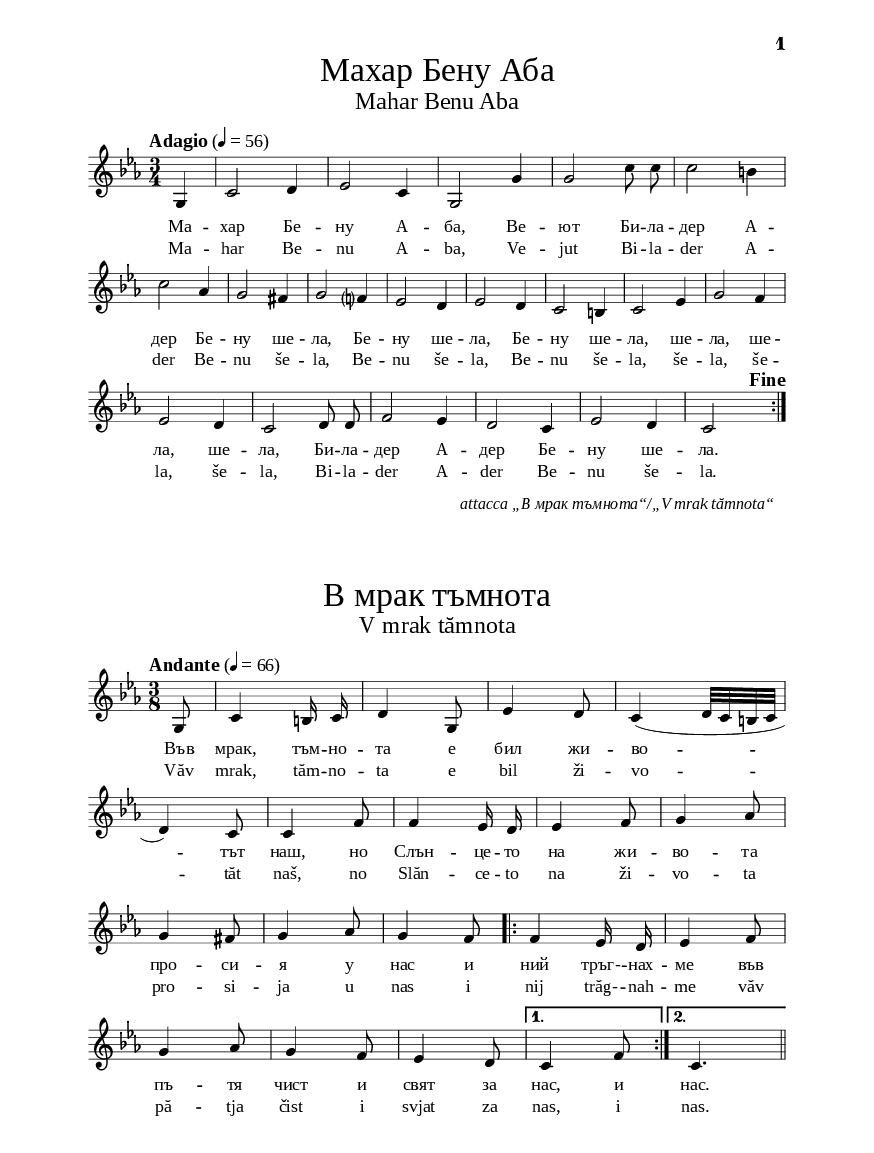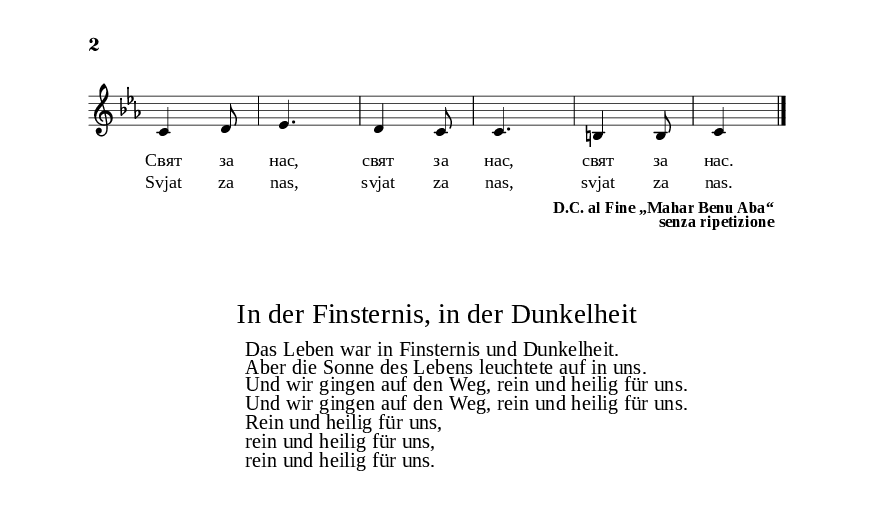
\version "2.24.3"

% include paper part and global functions
\include "include/globals.ily"

\bookpart {
  \label #'ref080
  \tocItem \markup "Махар Бену Аба – Mahar Benu Aba"
  \include "include/bookpart-paper.ily"
  \score {
    \include "include/score-layout.ily"

    \new Voice \relative c' {
      \clef treble
      \key c \minor
      \time 3/4
      \tempoFunc "Adagio" 4 "56"

      \autoBeamOff

      \partial 4

      \repeat volta 2 {
        g4 | c2 d4 | es2 c 4 |  g2 g'4 | g2 c8 c8 | c2 b4 |\break  c2 as4 |


        g2 fis4 |g2 f?4 | es2 d4 |  es2 d4 | c2 b4 | c2 es4 | g2 f4 | \break

        es2 d4 | c2 d8 d | f2 es4 | d2 c4 | es2 d4 | \tempo "          Fine" c2
      }

    }

    \addlyrics {
      Ма -- хар Бе -- ну А -- ба, Ве -- ют
      Би -- ла -- дер А -- дер Бе -- ну ше -- ла,
      Бе -- ну ше -- ла, Бе -- ну ше -- ла,
      ше -- ла, ше -- ла, ше -- ла,
      Би -- ла -- дер А -- дер Бе -- ну ше -- ла.
    }


    \addlyrics {
      Ma -- har Be -- nu A -- ba, Ve -- jut
      Bi -- la -- der A -- der Be -- nu še -- la,
      Be -- nu še -- la, Be -- nu še -- la,
      še -- la, še -- la, še -- la,
      Bi -- la -- der A -- der Be -- nu še -- la.
    }

    \header {
      title = \titleFunc "Махар Бену Аба" "Mahar Benu Aba"
    }

    \midi{}

  } % score

  \markup \empty-one

  \markup \italic \dc-one-nobold "attacca „В мрак тъмнота“/„V mrak tămnota“"


  \markup \empty-three

  \label #'ref080_1
  \tocItem \markup "В мрак тъмнота – V mrak tămnota"


  \score {
    \include "include/score-layout.ily"

    \new Voice \absolute {
      \clef treble
      \key c \minor
      \time 3/8
      \tempoFunc "Andante" 4 "66"

      \partial 8

      g8  | c'4 \autoBeamOff b16 c' | \autoBeamOn d'4 g8 | es'4 d'8 |  c'4 ( d'32 c' b c'  | \break

      d'4 ) c'8 | c'4 f'8 |  \autoBeamOff f'4 es'16 d' | es'4 f'8 | g'4 as'8 |\break

      g'4 fis'8 | g'4 as'8 | g'4 f'8 |   \repeat volta 2 {
        f'4 es'16 d' |  es'4 f'8 | \break

        g'4 as'8 | g'4 f'8 | es'4 d'8
      }  \alternative { { c'4 f'8 } {  c'4. } } \bar "||"  \break  |

      c'4 d'8 |  es'4. |  d'4 c'8 | c'4. | b4 b8 | c'4  \bar "|."
    }

    \addlyrics {
      Във мрак, тъм
      -- но -- та е бил жи -- во -- тът наш, но Слън
      -- це -- то на жи -- во -- та про -- си -- я у
      нас и ний "тръг-" -- нах -- ме във пъ -- тя чист
      и свят за нас, и нас. Свят за нас, свят за
      нас, свят за нас.
    }

    \addlyrics {
      Văv mrak, tăm
      -- no -- ta e bil ži -- vo -- tăt naš, no Slăn
      -- ce -- to na ži -- vo -- ta pro -- si -- ja u
      nas i nij "trăg-" -- nah -- me văv pă -- tja čist
      i svjat za nas, i nas. Svjat za nas, svjat za
      nas, svjat za nas.
    }

    \header {
      title = \titleFunc "В мрак тъмнота" "V mrak tămnota"
    }

    \midi{}

  }

  \markup \empty-one
  \markup \dc-two "D.C. al Fine „Mahar Benu Aba“" "senza ripetizione"

  \markup \vspace #3

  % include foreign translation(s) of the song
  \version "2.24.3"

\markup \fill-line { \fontsize #deTitleFontSize "In der Finsternis, in der Dunkelheit" }
\markup \null
\markup \null

\markup \abs-fontsize #10 {
   \hspace #20
  \override #`(baseline-skip . ,deCoupletBaselineSkip)

  \column {
    \line { " " Das Leben war in Finsternis und Dunkelheit. }

    \line { " " Aber die Sonne des Lebens leuchtete auf in uns.}

    \line { " " Und wir gingen auf den Weg, rein und heilig für uns.}
    \line { " " Und wir gingen auf den Weg, rein und heilig für uns.}

    \line { " " Rein und heilig für uns,}

    \line { " "rein und heilig für uns, }
    \line { " " rein und heilig für uns. }

  }


}


} % bookpart
